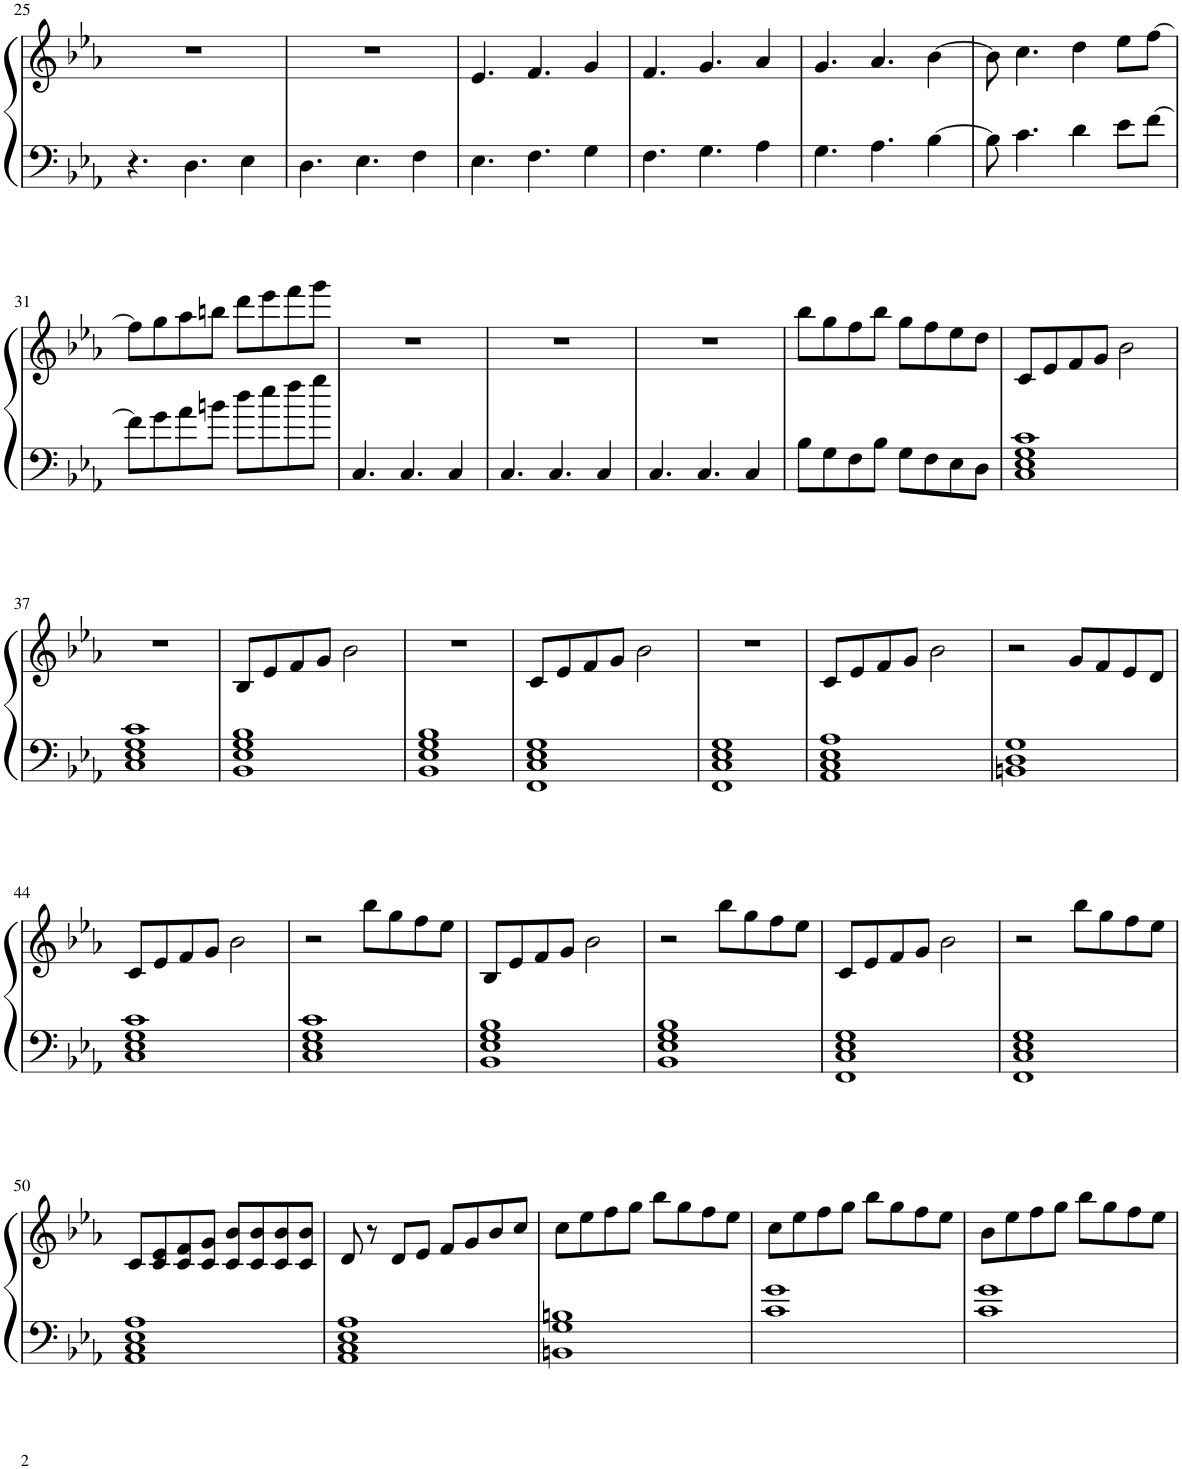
**kern	**kern
*part1	*part1
*staff2	*staff1
*I"Piano	*
*I'Pno.	*
!!LO:PB:g=z
*clefF4	*clefG2
*k[b-e-a-]	*k[b-e-a-]
*M4/4	*M4/4
*met(c)	*met(c)
=25	=25
4.r	1r
4.D\	.
4E-\	.
=26	=26
4.D\	1r
4.E-\	.
4F\	.
=27	=27
4.E-\	4.e-/
4.F\	4.f/
4G\	4g/
=28	=28
4.F\	4.f/
4.G\	4.g/
4A-\	4a-/
=29	=29
4.G\	4.g/
4.A-\	4.a-/
[4B-\	[4b-\
=30	=30
8B-\]	8b-\]
4.c\	4.cc\
4d\	4dd\
8e-\L	8ee-\L
[8f\J	[8ff\J
!!LO:LB:g=z
=31	=31
8f\L]	8ff\L]
8g\	8gg\
8a-\	8aa-\
8bn\J	8bbn\J
8dd\L	8ddd\L
8ee-\	8eee-\
8ff\	8fff\
8gg\J	8ggg\J
=32	=32
4.C/	1r
4.C/	.
4C/	.
=33	=33
4.C/	1r
4.C/	.
4C/	.
=34	=34
4.C/	1r
4.C/	.
4C/	.
=35	=35
8B-\L	8bb-\L
8G\	8gg\
8F\	8ff\
8B-\J	8bb-\J
8G\L	8gg\L
8F\	8ff\
8E-\	8ee-\
8D\J	8dd\J
=36	=36
1C 1E- 1G 1c	8c/L
.	8e-/
.	8f/
.	8g/J
.	2b-\
!!LO:LB:g=z
=37	=37
1C 1E- 1G 1c	1r
=38	=38
1BB- 1E- 1G 1B-	8B-/L
.	8e-/
.	8f/
.	8g/J
.	2b-\
=39	=39
1BB- 1E- 1G 1B-	1r
=40	=40
1FF 1C 1E- 1G	8c/L
.	8e-/
.	8f/
.	8g/J
.	2b-\
=41	=41
1FF 1C 1E- 1G	1r
=42	=42
1AA- 1C 1E- 1A-	8c/L
.	8e-/
.	8f/
.	8g/J
.	2b-\
=43	=43
1BBn 1D 1G	2r
.	8g/L
.	8f/
.	8e-/
.	8d/J
!!LO:LB:g=z
=44	=44
1C 1E- 1G 1c	8c/L
.	8e-/
.	8f/
.	8g/J
.	2b-\
=45	=45
1C 1E- 1G 1c	2r
.	8bb-\L
.	8gg\
.	8ff\
.	8ee-\J
=46	=46
1BB- 1E- 1G 1B-	8B-/L
.	8e-/
.	8f/
.	8g/J
.	2b-\
=47	=47
1BB- 1E- 1G 1B-	2r
.	8bb-\L
.	8gg\
.	8ff\
.	8ee-\J
=48	=48
1FF 1C 1E- 1G	8c/L
.	8e-/
.	8f/
.	8g/J
.	2b-\
=49	=49
1FF 1C 1E- 1G	2r
.	8bb-\L
.	8gg\
.	8ff\
.	8ee-\J
!!LO:LB:g=z
=50	=50
1AA- 1C 1E- 1A-	8c/L
.	8c/ 8e-/
.	8c/ 8f/
.	8c/ 8g/J
.	8c/ 8b-/L
.	8c/ 8b-/
.	8c/ 8b-/
.	8c/ 8b-/J
=51	=51
1AA- 1C 1E- 1A-	8d/
.	8r
.	8d/L
.	8e-/J
.	8f/L
.	8g/
.	8b-/
.	8cc/J
=52	=52
1BBn 1G 1Bn	8cc\L
.	8ee-\
.	8ff\
.	8gg\J
.	8bb-\L
.	8gg\
.	8ff\
.	8ee-\J
=53	=53
1c 1g	8cc\L
.	8ee-\
.	8ff\
.	8gg\J
.	8bb-\L
.	8gg\
.	8ff\
.	8ee-\J
=54	=54
1c 1g	8b-\L
.	8ee-\
.	8ff\
.	8gg\J
.	8bb-\L
.	8gg\
.	8ff\
.	8ee-\J
=	=
*-	*-
